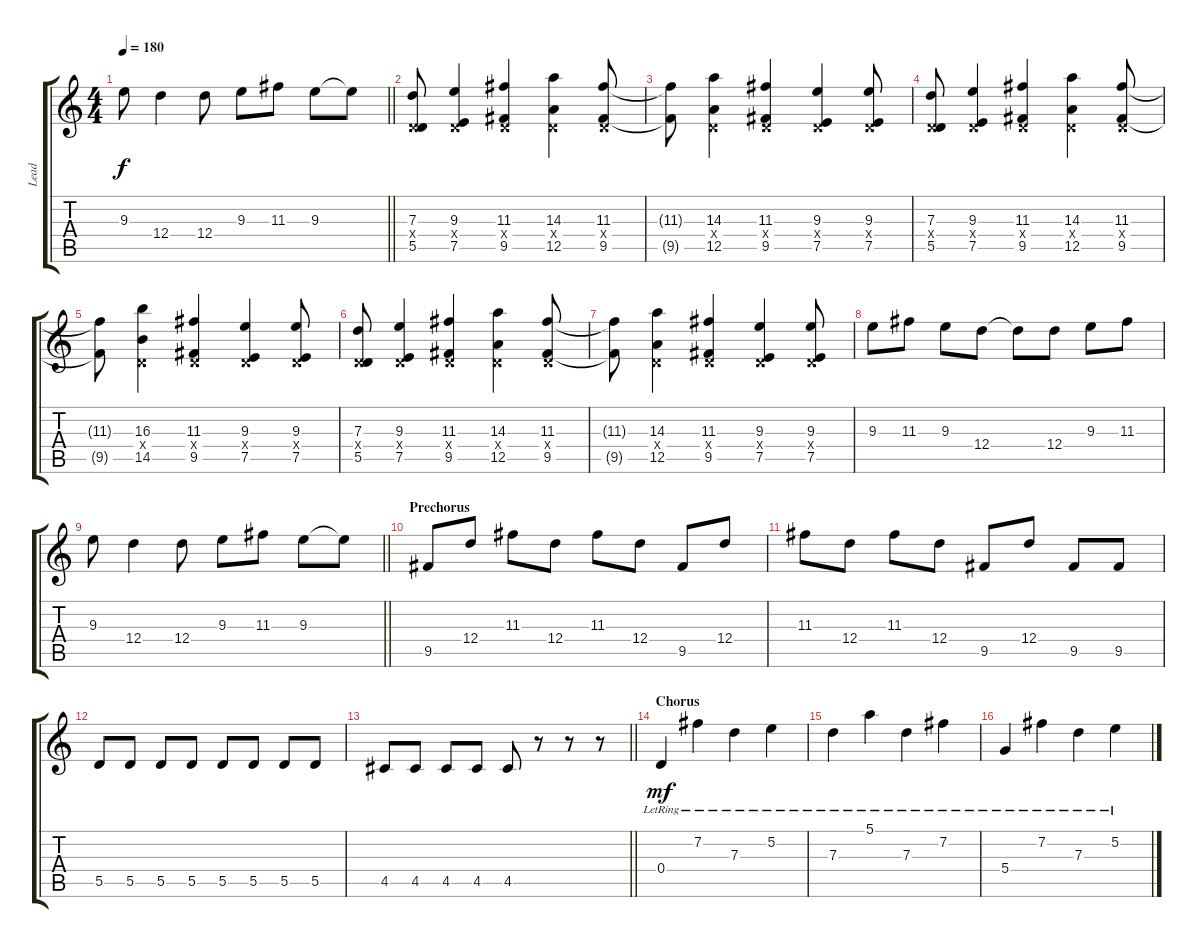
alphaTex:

\track ("Lead" "Lead") {instrument distortionguitar}
\staff {score tabs}
\tuning (E4 B3 G3 D3 A2 D2) {hide}
\ts (4 4)
\tempo 180
\clef g2
\barLineRight lightlight
\ks c
9.3.8{dy f} 12.4.4 12.4.8 9.3.8 11.3.8 9.3.8 9.3{t}.8 |
(7.3 0.4{x} 5.5).8 (9.3 0.4{x} 7.5).4 (11.3 0.4{x} 9.5).4 (14.3 0.4{x} 12.5).4 (11.3 0.4{x} 9.5).8 |
(11.3{t} 9.5{t}).8 (14.3 0.4{x} 12.5).4 (11.3 0.4{x} 9.5).4 (9.3 0.4{x} 7.5).4 (9.3 0.4{x} 7.5).8 |
(7.3 0.4{x} 5.5).8 (9.3 0.4{x} 7.5).4 (11.3 0.4{x} 9.5).4 (14.3 0.4{x} 12.5).4 (11.3 0.4{x} 9.5).8 |
(11.3{t} 9.5{t}).8 (16.3 0.4{x} 14.5).4 (11.3 0.4{x} 9.5).4 (9.3 0.4{x} 7.5).4 (9.3 0.4{x} 7.5).8 |
(7.3 0.4{x} 5.5).8 (9.3 0.4{x} 7.5).4 (11.3 0.4{x} 9.5).4 (14.3 0.4{x} 12.5).4 (11.3 0.4{x} 9.5).8 |
(11.3{t} 9.5{t}).8 (14.3 0.4{x} 12.5).4 (11.3 0.4{x} 9.5).4 (9.3 0.4{x} 7.5).4 (9.3 0.4{x} 7.5).8 |
9.3.8 11.3.8 9.3.8 12.4.8 12.4{t}.8 12.4.8 9.3.8 11.3.8 |
\barLineRight lightlight
9.3.8 12.4.4 12.4.8 9.3.8 11.3.8 9.3.8 9.3{t}.8 |
\section ("" "Prechorus")
9.5.8 12.4.8 11.3.8 12.4.8 11.3.8 12.4.8 9.5.8 12.4.8 |
11.3.8 12.4.8 11.3.8 12.4.8 9.5.8 12.4.8 9.5.8 9.5.8 |
5.5.8 5.5.8 5.5.8 5.5.8 5.5.8 5.5.8 5.5.8 5.5.8 |
\barLineRight lightlight
4.5.8 4.5.8 4.5.8 4.5.8 4.5.8 r.8 r.8 r.8 |
\section ("" "Chorus")
0.4{lr}.4{dy mf} 7.2{lr}.4 7.3{lr}.4 5.2{lr}.4 |
7.3{lr}.4 5.1{lr}.4 7.3{lr}.4 7.2{lr}.4 |
5.4{lr}.4 7.2{lr}.4 7.3{lr}.4 5.2{lr}.4
